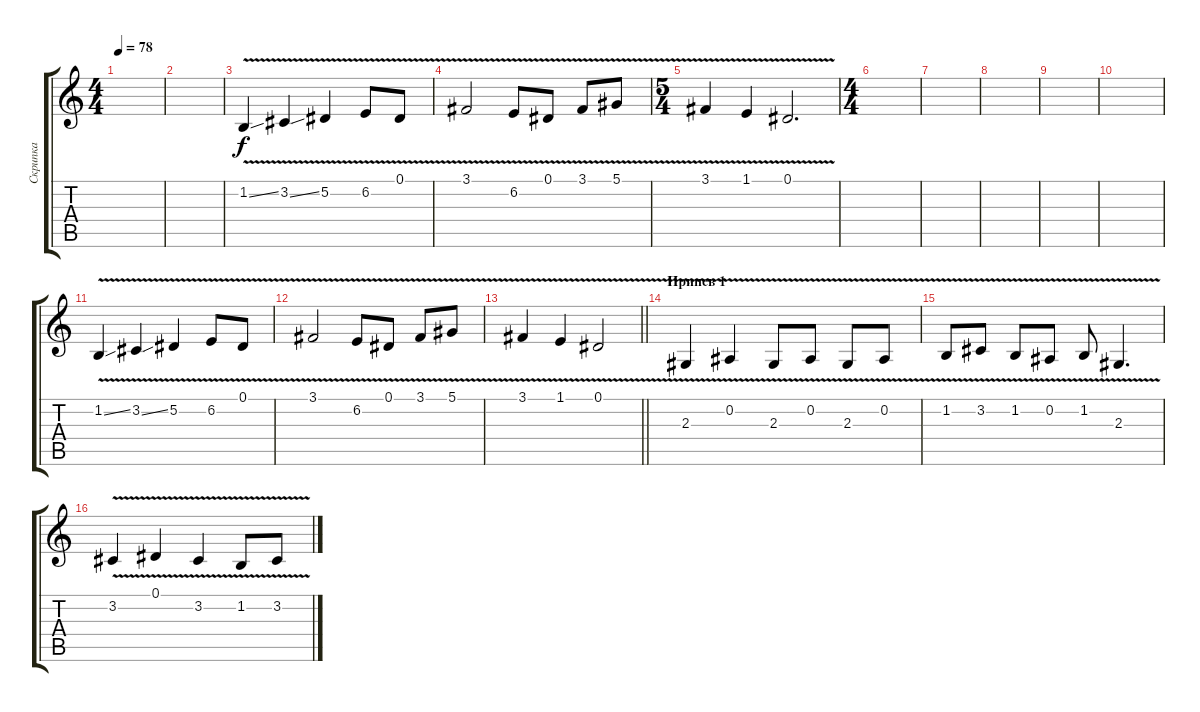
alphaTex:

\track ("Скрипка" "Скрипка") {instrument violin}
\staff {score tabs}
\tuning (Eb4 Bb3 Gb3 Db3 Ab2 Eb2) {hide}
\ts (4 4)
\tempo 78
\clef g2
\ks c
|
|
1.2{v ss}.4{volume 9} 3.2{v ss}.4 5.2{v}.4 6.2{v}.8 0.1{v}.8 |
3.1{v}.2 6.2{v}.8 0.1{v}.8 3.1{v}.8 5.1{v}.8 |
\ts (5 4)
3.1{v}.4 1.1{v}.4 0.1{v}.2{d} |
\ts (4 4)
|
|
|
|
|
1.2{v ss}.4{volume 9} 3.2{v ss}.4 5.2{v}.4 6.2{v}.8 0.1{v}.8 |
3.1{v}.2 6.2{v}.8 0.1{v}.8 3.1{v}.8 5.1{v}.8 |
\barLineRight lightlight
3.1{v}.4 1.1{v}.4 0.1{v}.2 |
\section ("" "Припев 1")
2.3{v}.4 0.2{v}.4 2.3{v}.8 0.2{v}.8 2.3{v}.8 0.2{v}.8 |
1.2{v}.8 3.2{v}.8 1.2{v}.8 0.2{v}.8 1.2{v}.8 2.3{v}.4{d} |
3.2{v}.4 0.1{v}.4 3.2{v}.4 1.2{v}.8 3.2{v}.8
